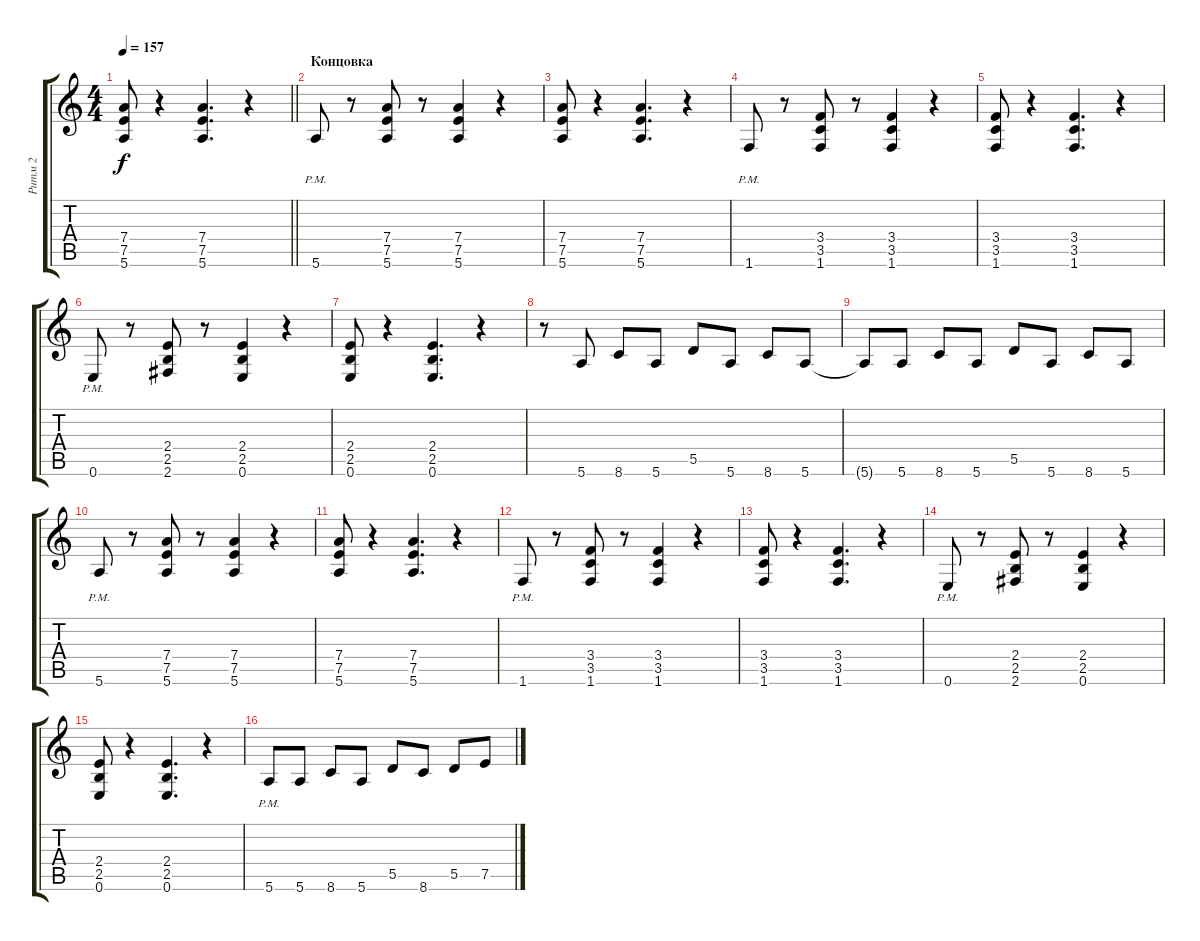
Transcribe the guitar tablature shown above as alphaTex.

\track ("Ритм 2" "Ритм 2") {instrument distortionguitar}
\staff {score tabs}
\tuning (E4 B3 G3 D3 A2 E2) {hide}
\ts (4 4)
\tempo 157
\clef g2
\barLineRight lightlight
\ks c
(7.4 7.5 5.6).8{dy f} r.4 (7.4 7.5 5.6).4{d} r.4 |
\section ("" "Концовка")
5.6{pm}.8 r.8 (7.4 7.5 5.6).8 r.8 (7.4 7.5 5.6).4 r.4 |
(7.4 7.5 5.6).8 r.4 (7.4 7.5 5.6).4{d} r.4 |
1.6{pm}.8 r.8 (3.4 3.5 1.6).8 r.8 (3.4 3.5 1.6).4 r.4 |
(3.4 3.5 1.6).8 r.4 (3.4 3.5 1.6).4{d} r.4 |
0.6{pm}.8 r.8 (2.4 2.5 2.6).8 r.8 (2.4 2.5 0.6).4 r.4 |
(2.4 2.5 0.6).8 r.4 (2.4 2.5 0.6).4{d} r.4 |
r.8 5.6.8 8.6.8 5.6.8 5.5.8 5.6.8 8.6.8 5.6.8 |
5.6{t}.8 5.6.8 8.6.8 5.6.8 5.5.8 5.6.8 8.6.8 5.6.8 |
5.6{pm}.8 r.8 (7.4 7.5 5.6).8 r.8 (7.4 7.5 5.6).4 r.4 |
(7.4 7.5 5.6).8 r.4 (7.4 7.5 5.6).4{d} r.4 |
1.6{pm}.8 r.8 (3.4 3.5 1.6).8 r.8 (3.4 3.5 1.6).4 r.4 |
(3.4 3.5 1.6).8 r.4 (3.4 3.5 1.6).4{d} r.4 |
0.6{pm}.8 r.8 (2.4 2.5 2.6).8 r.8 (2.4 2.5 0.6).4 r.4 |
(2.4 2.5 0.6).8 r.4 (2.4 2.5 0.6).4{d} r.4 |
5.6{pm}.8 5.6.8 8.6.8 5.6.8 5.5.8 8.6.8 5.5.8 7.5.8
